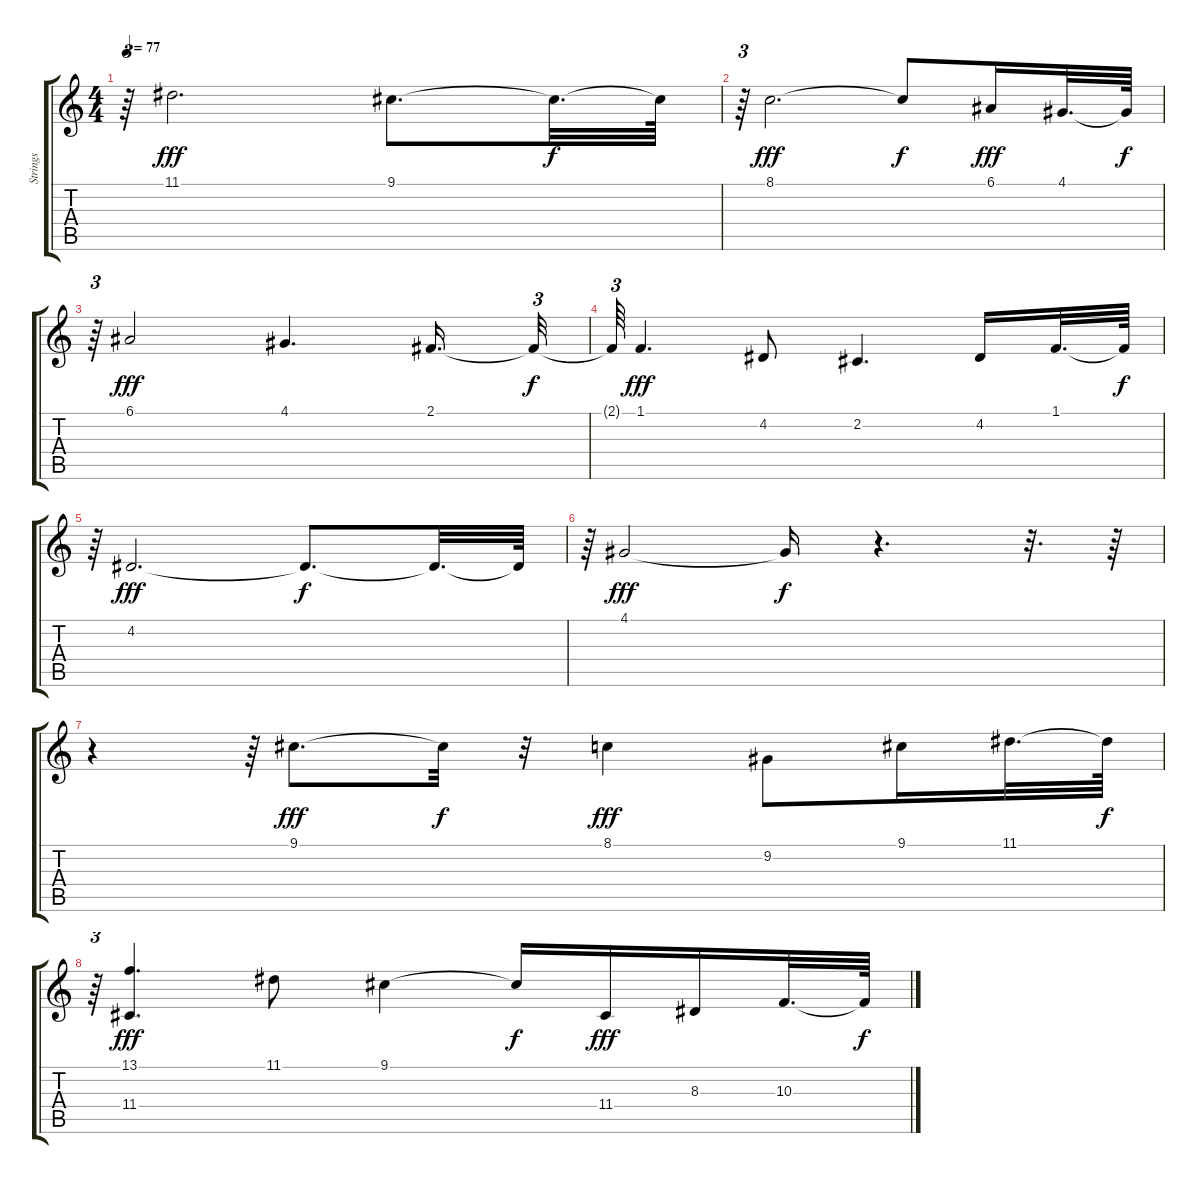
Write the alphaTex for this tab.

\track ("Strings " "Strings ") {instrument stringensemble1}
\staff {score tabs}
\tuning (E4 B3 G3 D3 A2 E2) {hide}
\ts (4 4)
\tempo 77
\clef g2
\ks c
r.64{tu (3 2) dy f} 11.1.2{d dy fff} 9.1.8{d} 9.1{t}.32{d dy f} 9.1{t}.64 |
r.64{tu (3 2)} 8.1.2{d dy fff} 8.1{t}.8{dy f} 6.1.16{dy fff} 4.1.32{d} 4.1{t}.64{dy f} |
r.64{tu (3 2)} 6.1.2{dy fff} 4.1.4{d} 2.1.16{d} 2.1{t}.32{tu (3 2) dy f} |
2.1{t}.64{tu (3 2)} 1.1.4{d dy fff} 4.2.8 2.2.4{d} 4.2.16 1.1.32{d} 1.1{t}.64{dy f} |
r.64{tu (3 2)} 4.2.2{d dy fff} 4.2{t}.8{d dy f} 4.2{t}.32{d} 4.2{t}.64 |
r.64{tu (3 2)} 4.1.2{dy fff} 4.1{t}.16{dy f} r.4{d} r.32{d} r.64 |
r.4 r.64{tu (3 2)} 9.1.8{d dy fff} 9.1{t}.32{dy f} r.32 8.1.4{dy fff} 9.2.8 9.1.16 11.1.32{d} 11.1{t}.64{dy f} |
r.64{tu (3 2)} (13.1 11.4).4{d dy fff} 11.1.8 9.1.4 9.1{t}.16{dy f} 11.4.16{dy fff} 8.3.16 10.3.32{d} 10.3{t}.64{dy f}
